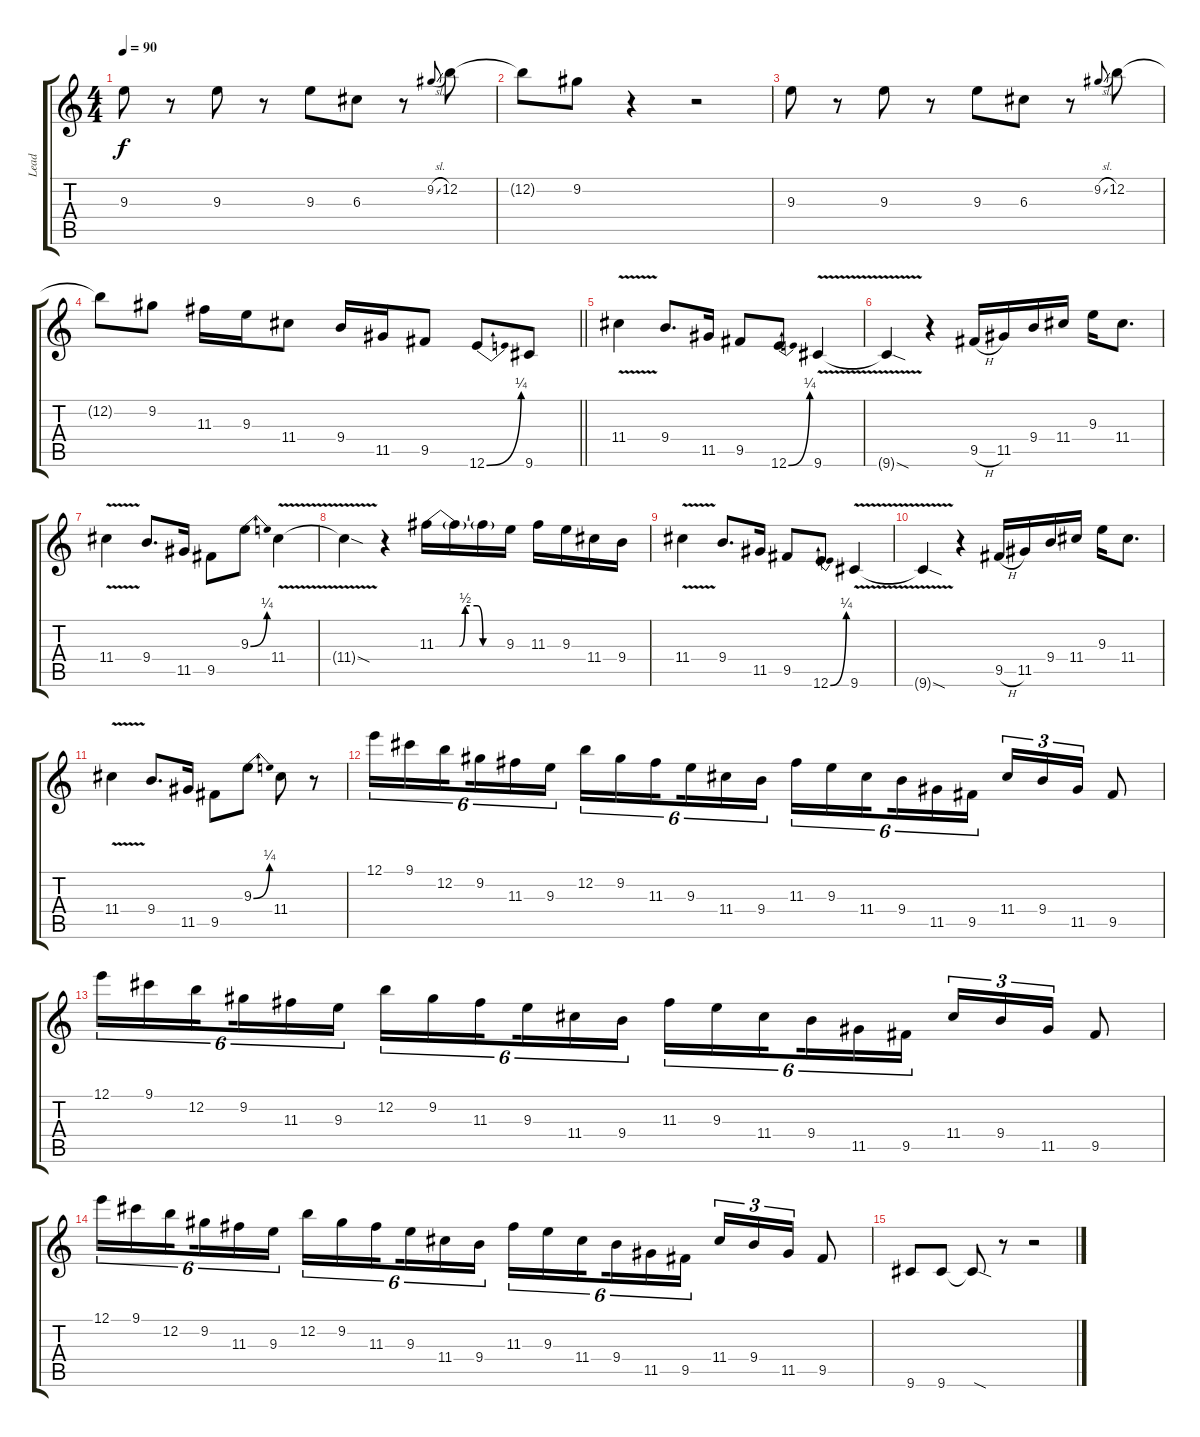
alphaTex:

\track ("Lead" "Lead") {instrument overdrivenguitar}
\staff {score tabs}
\tuning (E4 B3 G3 D3 A2 E2) {hide}
\ts (4 4)
\tempo 90
\clef g2
\ks c
9.3.8{dy f} r.8 9.3.8 r.8 9.3.8 6.3.8 r.8 9.2{sl}.8{gr onbeat} 12.2.8 |
12.2{t}.8 9.2.8 r.4 r.2 |
9.3.8 r.8 9.3.8 r.8 9.3.8 6.3.8 r.8 9.2{sl}.8{gr onbeat} 12.2.8 |
\barLineRight lightlight
12.2{t}.8 9.2.8 11.3.16 9.3.16 11.4.8 9.4.16 11.5.16 9.5.8 12.6{be (bend 0 0 60 1)}.8 9.6.8 |
11.4{v}.4 9.4.8{d} 11.5.16 9.5.8 12.6{be (bend 0 0 60 1)}.8 9.6{v}.4 |
9.6{sod t}.4 r.4 9.5{h}.16 11.5.16 9.4.16 11.4.16 9.3.16 11.4.8{d} |
11.4{v}.4 9.4.8{d} 11.5.16 9.5.8 9.3{be (bend 0 0 60 1)}.8 11.4{v}.4 |
11.4{sod t}.4 r.4 11.3{be (custom 0 0 20 0 25 2 35 2 40 0 60 0)}.16 11.3{t}.16 11.3{t}.16 9.3.16 11.3.16 9.3.16 11.4.16 9.4.16 |
11.4{v}.4 9.4.8{d} 11.5.16 9.5.8 12.6{be (bend 0 0 60 1)}.8 9.6{v}.4 |
9.6{sod t}.4 r.4 9.5{h}.16 11.5.16 9.4.16 11.4.16 9.3.16 11.4.8{d} |
11.4{v}.4 9.4.8{d} 11.5.16 9.5.8 9.3{be (bend 0 0 60 1)}.8 11.4.8 r.8 |
12.1.16{tu (6 4)} 9.1.16{tu (6 4)} 12.2.16{tu (6 4) beam splitsecondary} 9.2.16{tu (6 4)} 11.3.16{tu (6 4)} 9.3.16{tu (6 4)} 12.2.16{tu (6 4)} 9.2.16{tu (6 4)} 11.3.16{tu (6 4) beam splitsecondary} 9.3.16{tu (6 4)} 11.4.16{tu (6 4)} 9.4.16{tu (6 4)} 11.3.16{tu (6 4)} 9.3.16{tu (6 4)} 11.4.16{tu (6 4) beam splitsecondary} 9.4.16{tu (6 4)} 11.5.16{tu (6 4)} 9.5.16{tu (6 4)} 11.4.16{tu (3 2)} 9.4.16{tu (3 2)} 11.5.16{tu (3 2)} 9.5.8 |
12.1.16{tu (6 4)} 9.1.16{tu (6 4)} 12.2.16{tu (6 4) beam splitsecondary} 9.2.16{tu (6 4)} 11.3.16{tu (6 4)} 9.3.16{tu (6 4)} 12.2.16{tu (6 4)} 9.2.16{tu (6 4)} 11.3.16{tu (6 4) beam splitsecondary} 9.3.16{tu (6 4)} 11.4.16{tu (6 4)} 9.4.16{tu (6 4)} 11.3.16{tu (6 4)} 9.3.16{tu (6 4)} 11.4.16{tu (6 4) beam splitsecondary} 9.4.16{tu (6 4)} 11.5.16{tu (6 4)} 9.5.16{tu (6 4)} 11.4.16{tu (3 2)} 9.4.16{tu (3 2)} 11.5.16{tu (3 2)} 9.5.8 |
12.1.16{tu (6 4)} 9.1.16{tu (6 4)} 12.2.16{tu (6 4) beam splitsecondary} 9.2.16{tu (6 4)} 11.3.16{tu (6 4)} 9.3.16{tu (6 4)} 12.2.16{tu (6 4)} 9.2.16{tu (6 4)} 11.3.16{tu (6 4) beam splitsecondary} 9.3.16{tu (6 4)} 11.4.16{tu (6 4)} 9.4.16{tu (6 4)} 11.3.16{tu (6 4)} 9.3.16{tu (6 4)} 11.4.16{tu (6 4) beam splitsecondary} 9.4.16{tu (6 4)} 11.5.16{tu (6 4)} 9.5.16{tu (6 4)} 11.4.16{tu (3 2)} 9.4.16{tu (3 2)} 11.5.16{tu (3 2)} 9.5.8 |
9.6.8 9.6.8 9.6{sod t}.8 r.8 r.2
